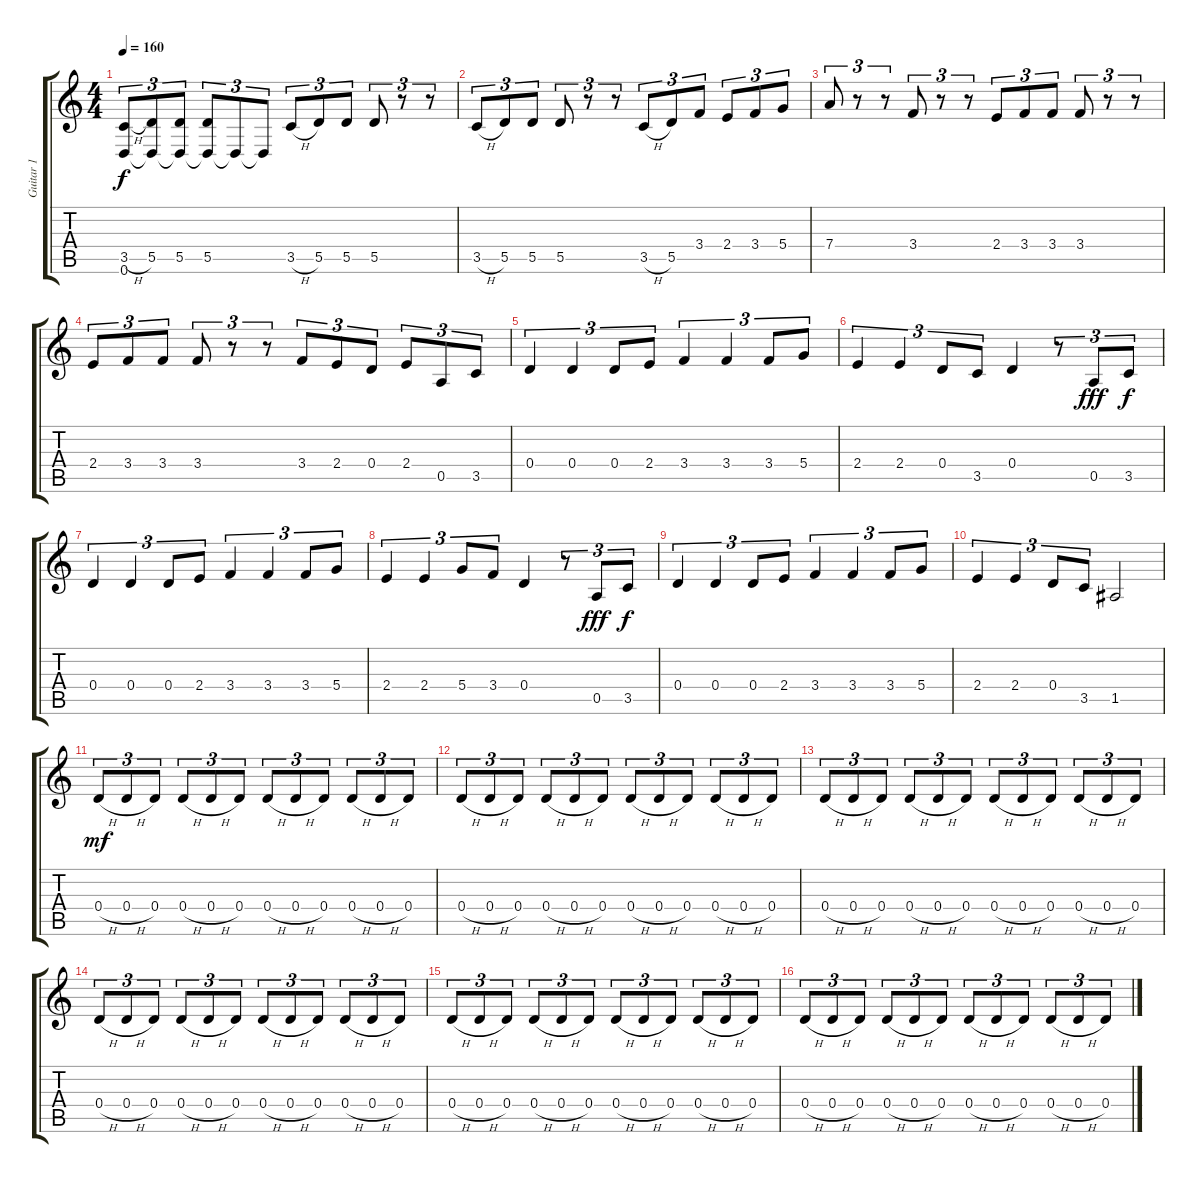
\track ("Guitar 1" "Guitar 1") {instrument acousticguitarsteel}
\staff {score tabs}
\tuning (E4 B3 G3 D3 A2 D2) {hide}
\ts (4 4)
\tempo 160
\clef g2
\ks c
(3.5{h} 0.6).8{tu (3 2) dy f} (5.5 0.6{t}).8{tu (3 2)} (5.5 0.6{t}).8{tu (3 2)} (5.5 0.6{t}).8{tu (3 2)} 0.6{t}.8{tu (3 2)} 0.6{t}.8{tu (3 2)} 3.5{h}.8{tu (3 2)} 5.5.8{tu (3 2)} 5.5.8{tu (3 2)} 5.5.8{tu (3 2)} r.8{tu (3 2)} r.8{tu (3 2)} |
3.5{h}.8{tu (3 2)} 5.5.8{tu (3 2)} 5.5.8{tu (3 2)} 5.5.8{tu (3 2)} r.8{tu (3 2)} r.8{tu (3 2)} 3.5{h}.8{tu (3 2)} 5.5.8{tu (3 2)} 3.4.8{tu (3 2)} 2.4.8{tu (3 2)} 3.4.8{tu (3 2)} 5.4.8{tu (3 2)} |
7.4.8{tu (3 2)} r.8{tu (3 2)} r.8{tu (3 2)} 3.4.8{tu (3 2)} r.8{tu (3 2)} r.8{tu (3 2)} 2.4.8{tu (3 2)} 3.4.8{tu (3 2)} 3.4.8{tu (3 2)} 3.4.8{tu (3 2)} r.8{tu (3 2)} r.8{tu (3 2)} |
2.4.8{tu (3 2)} 3.4.8{tu (3 2)} 3.4.8{tu (3 2)} 3.4.8{tu (3 2)} r.8{tu (3 2)} r.8{tu (3 2)} 3.4.8{tu (3 2)} 2.4.8{tu (3 2)} 0.4.8{tu (3 2)} 2.4.8{tu (3 2)} 0.5.8{tu (3 2)} 3.5.8{tu (3 2)} |
0.4.4{tu (3 2)} 0.4.4{tu (3 2)} 0.4.8{tu (3 2)} 2.4.8{tu (3 2)} 3.4.4{tu (3 2)} 3.4.4{tu (3 2)} 3.4.8{tu (3 2)} 5.4.8{tu (3 2)} |
2.4.4{tu (3 2)} 2.4.4{tu (3 2)} 0.4.8{tu (3 2)} 3.5.8{tu (3 2)} 0.4.4 r.8{tu (3 2)} 0.5.8{tu (3 2) dy fff} 3.5.8{tu (3 2) dy f} |
0.4.4{tu (3 2)} 0.4.4{tu (3 2)} 0.4.8{tu (3 2)} 2.4.8{tu (3 2)} 3.4.4{tu (3 2)} 3.4.4{tu (3 2)} 3.4.8{tu (3 2)} 5.4.8{tu (3 2)} |
2.4.4{tu (3 2)} 2.4.4{tu (3 2)} 5.4.8{tu (3 2)} 3.4.8{tu (3 2)} 0.4.4 r.8{tu (3 2)} 0.5.8{tu (3 2) dy fff} 3.5.8{tu (3 2) dy f} |
0.4.4{tu (3 2)} 0.4.4{tu (3 2)} 0.4.8{tu (3 2)} 2.4.8{tu (3 2)} 3.4.4{tu (3 2)} 3.4.4{tu (3 2)} 3.4.8{tu (3 2)} 5.4.8{tu (3 2)} |
2.4.4{tu (3 2)} 2.4.4{tu (3 2)} 0.4.8{tu (3 2)} 3.5.8{tu (3 2)} 1.5.2 |
0.4{h}.8{tu (3 2) dy mf} 0.4{h}.8{tu (3 2)} 0.4.8{tu (3 2)} 0.4{h}.8{tu (3 2)} 0.4{h}.8{tu (3 2)} 0.4.8{tu (3 2)} 0.4{h}.8{tu (3 2)} 0.4{h}.8{tu (3 2)} 0.4.8{tu (3 2)} 0.4{h}.8{tu (3 2)} 0.4{h}.8{tu (3 2)} 0.4.8{tu (3 2)} |
0.4{h}.8{tu (3 2)} 0.4{h}.8{tu (3 2)} 0.4.8{tu (3 2)} 0.4{h}.8{tu (3 2)} 0.4{h}.8{tu (3 2)} 0.4.8{tu (3 2)} 0.4{h}.8{tu (3 2)} 0.4{h}.8{tu (3 2)} 0.4.8{tu (3 2)} 0.4{h}.8{tu (3 2)} 0.4{h}.8{tu (3 2)} 0.4.8{tu (3 2)} |
0.4{h}.8{tu (3 2)} 0.4{h}.8{tu (3 2)} 0.4.8{tu (3 2)} 0.4{h}.8{tu (3 2)} 0.4{h}.8{tu (3 2)} 0.4.8{tu (3 2)} 0.4{h}.8{tu (3 2)} 0.4{h}.8{tu (3 2)} 0.4.8{tu (3 2)} 0.4{h}.8{tu (3 2)} 0.4{h}.8{tu (3 2)} 0.4.8{tu (3 2)} |
0.4{h}.8{tu (3 2)} 0.4{h}.8{tu (3 2)} 0.4.8{tu (3 2)} 0.4{h}.8{tu (3 2)} 0.4{h}.8{tu (3 2)} 0.4.8{tu (3 2)} 0.4{h}.8{tu (3 2)} 0.4{h}.8{tu (3 2)} 0.4.8{tu (3 2)} 0.4{h}.8{tu (3 2)} 0.4{h}.8{tu (3 2)} 0.4.8{tu (3 2)} |
0.4{h}.8{tu (3 2)} 0.4{h}.8{tu (3 2)} 0.4.8{tu (3 2)} 0.4{h}.8{tu (3 2)} 0.4{h}.8{tu (3 2)} 0.4.8{tu (3 2)} 0.4{h}.8{tu (3 2)} 0.4{h}.8{tu (3 2)} 0.4.8{tu (3 2)} 0.4{h}.8{tu (3 2)} 0.4{h}.8{tu (3 2)} 0.4.8{tu (3 2)} |
0.4{h}.8{tu (3 2)} 0.4{h}.8{tu (3 2)} 0.4.8{tu (3 2)} 0.4{h}.8{tu (3 2)} 0.4{h}.8{tu (3 2)} 0.4.8{tu (3 2)} 0.4{h}.8{tu (3 2)} 0.4{h}.8{tu (3 2)} 0.4.8{tu (3 2)} 0.4{h}.8{tu (3 2)} 0.4{h}.8{tu (3 2)} 0.4.8{tu (3 2)}
